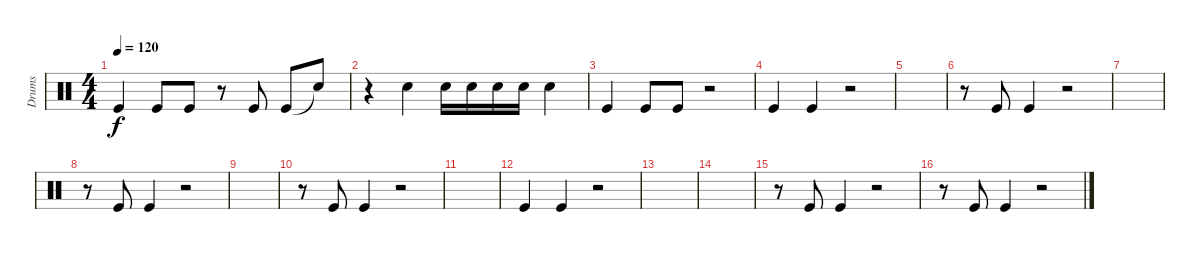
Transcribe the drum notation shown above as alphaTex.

\track ("Drums" "Drums") {instrument percussion}
\staff {score}
\articulation defaults
\ts (4 4)
\tempo 120
\clef neutral
\ks c "Kick (hit)".4{dy f} "Kick (hit)".8 "Kick (hit)".8
r.8 "Kick (hit)".8 "Kick (hit)".8 "Snare (hit)"{t}.8 |
r.4 "Snare (hit) 2".4 "Snare (hit) 2".16 "Snare (hit) 2".16 "Snare (hit) 2".16 "Snare (hit) 2".16 "Snare (hit) 2".4 |
"Kick (hit)".4 "Kick (hit)".8 "Kick (hit)".8 r.2 |
"Kick (hit)".4 "Kick (hit)".4 r.2 |
|
r.8 "Kick (hit)".8 "Kick (hit)".4 r.2 |
|
r.8 "Kick (hit)".8 "Kick (hit)".4 r.2 |
|
r.8 "Kick (hit)".8 "Kick (hit)".4 r.2 |
|
"Kick (hit)".4 "Kick (hit)".4 r.2 |
|
|
r.8 "Kick (hit)".8 "Kick (hit)".4 r.2 |
r.8 "Kick (hit)".8 "Kick (hit)".4 r.2
